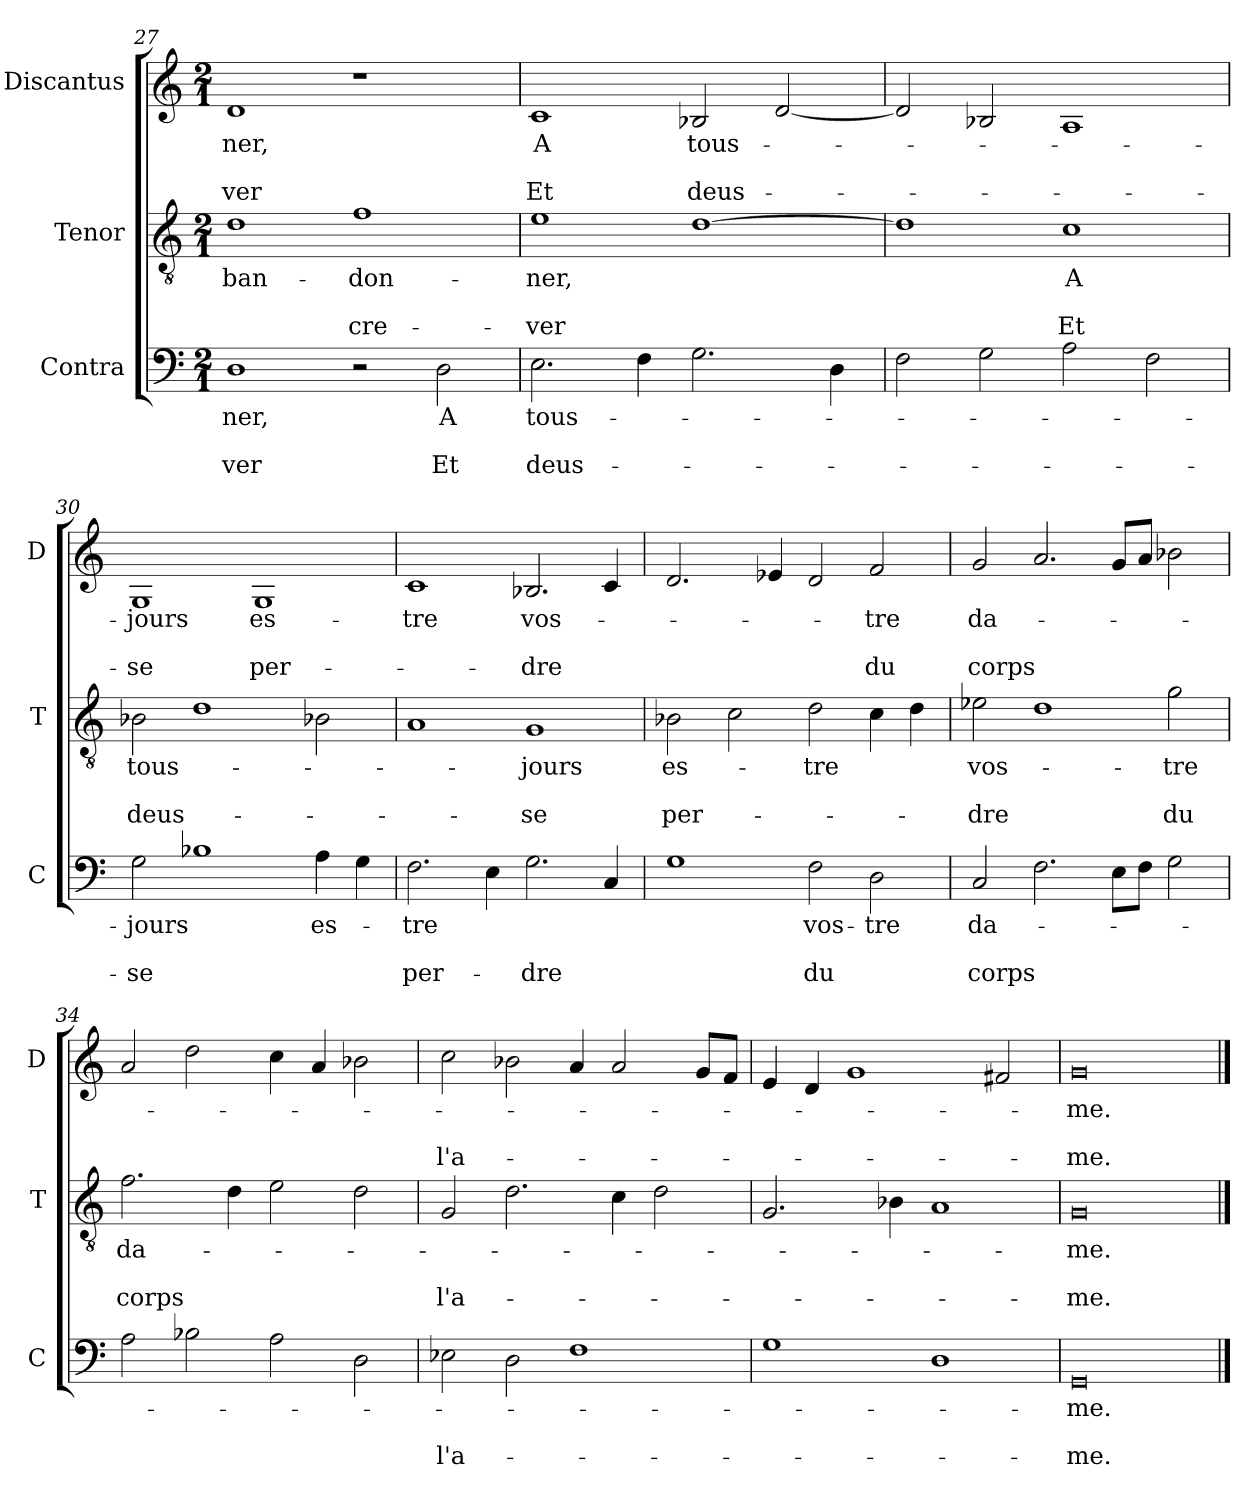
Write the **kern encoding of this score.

**kern	**text	**text	**text	**kern	**text	**text	**text	**kern	**text	**text	**text
*part3	*part3	*part3	*part3	*part2	*part2	*part2	*part2	*part1	*part1	*part1	*part1
*staff3	*staff3	*staff3	*staff3	*staff2	*staff2	*staff2	*staff2	*staff1	*staff1	*staff1	*staff1
*I"Contra	*	*	*	*I"Tenor	*	*	*	*I"Discantus	*	*	*
*I'C	*	*	*	*I'T	*	*	*	*I'D	*	*	*
*clefF4	*	*	*	*clefGv2	*	*	*	*clefG2	*	*	*
*k[]	*	*	*	*k[]	*	*	*	*k[]	*	*	*
*M2/1	*	*	*	*M2/1	*	*	*	*M2/1	*	*	*
=27	=27	=27	=27	=27	=27	=27	=27	=27	=27	=27	=27
1D	-ner,	.	-ver	1d	-ban-	.	.	1d	-ner,	.	-ver
2r	.	.	.	1f	-don-	.	cre-	1r	.	.	.
2D	A	.	Et	.	.	.	.	.	.	.	.
=28	=28	=28	=28	=28	=28	=28	=28	=28	=28	=28	=28
2.E	tous-	.	deus-	1e	-ner,	.	-ver	1c	A	.	Et
4F	.	.	.	.	.	.	.	.	.	.	.
2.G	.	.	.	[1d	.	.	.	2B-X	tous-	.	deus-
.	.	.	.	.	.	.	.	[2d	.	.	.
4D	.	.	.	.	.	.	.	.	.	.	.
=29	=29	=29	=29	=29	=29	=29	=29	=29	=29	=29	=29
2F	.	.	.	1d]	.	.	.	2d]	.	.	.
2G	.	.	.	.	.	.	.	2B-X	.	.	.
2A	.	.	.	1c	A	.	Et	1A	.	.	.
2F	.	.	.	.	.	.	.	.	.	.	.
=30	=30	=30	=30	=30	=30	=30	=30	=30	=30	=30	=30
2G	-jours	.	-se	2B-X	tous-	.	deus-	1G	-jours	.	-se
1B-X	.	.	.	1d	.	.	.	.	.	.	.
.	.	.	.	.	.	.	.	1G	es-	.	per-
4A	es-	.	.	2B-X	.	.	.	.	.	.	.
4G	.	.	.	.	.	.	.	.	.	.	.
=31	=31	=31	=31	=31	=31	=31	=31	=31	=31	=31	=31
2.F	-tre	.	per-	1A	.	.	.	1c	-tre	.	.
4E	.	.	.	.	.	.	.	.	.	.	.
2.G	.	.	-dre	1G	-jours	.	-se	2.B-X	vos-	.	-dre
4C	.	.	.	.	.	.	.	4c	.	.	.
=32	=32	=32	=32	=32	=32	=32	=32	=32	=32	=32	=32
1G	.	.	.	2B-X	es-	.	per-	2.d	.	.	.
.	.	.	.	2c	.	.	.	.	.	.	.
.	.	.	.	.	.	.	.	4e-X	.	.	.
2F	vos-	.	du	2d	-tre	.	.	2d	.	.	.
2D	-tre	.	.	4c	.	.	.	2f	-tre	.	du
.	.	.	.	4d	.	.	.	.	.	.	.
=33	=33	=33	=33	=33	=33	=33	=33	=33	=33	=33	=33
2C	da-	.	corps	2e-X	vos-	.	-dre	2g	da-	.	corps
2.F	.	.	.	1d	.	.	.	2.a	.	.	.
8EL	.	.	.	.	.	.	.	8gL	.	.	.
8FJ	.	.	.	.	.	.	.	8aJ	.	.	.
2G	.	.	.	2g	-tre	.	du	2b-X	.	.	.
=34	=34	=34	=34	=34	=34	=34	=34	=34	=34	=34	=34
2A	.	.	.	2.f	da-	.	corps	2a	.	.	.
2B-X	.	.	.	.	.	.	.	2dd	.	.	.
.	.	.	.	4d	.	.	.	.	.	.	.
2A	.	.	.	2e	.	.	.	4cc	.	.	.
.	.	.	.	.	.	.	.	4a	.	.	.
2D	.	.	.	2d	.	.	.	2b-X	.	.	.
=35	=35	=35	=35	=35	=35	=35	=35	=35	=35	=35	=35
2E-X	.	.	l'a-	2G	.	.	l'a-	2cc	.	.	l'a-
2D	.	.	.	2.d	.	.	.	2b-X	.	.	.
1F	.	.	.	.	.	.	.	4a	.	.	.
.	.	.	.	4c	.	.	.	2a	.	.	.
.	.	.	.	2d	.	.	.	.	.	.	.
.	.	.	.	.	.	.	.	8gL	.	.	.
.	.	.	.	.	.	.	.	8fJ	.	.	.
=36	=36	=36	=36	=36	=36	=36	=36	=36	=36	=36	=36
1G	.	.	.	2.G	.	.	.	4e	.	.	.
.	.	.	.	.	.	.	.	4d	.	.	.
.	.	.	.	.	.	.	.	1g	.	.	.
.	.	.	.	4B-X	.	.	.	.	.	.	.
1D	.	.	.	1A	.	.	.	.	.	.	.
.	.	.	.	.	.	.	.	2f#X	.	.	.
=37	=37	=37	=37	=37	=37	=37	=37	=37	=37	=37	=37
0GG	-me.	.	-me.	0G	-me.	.	-me.	0g	-me.	.	-me.
==	==	==	==	==	==	==	==	==	==	==	==
*-	*-	*-	*-	*-	*-	*-	*-	*-	*-	*-	*-
